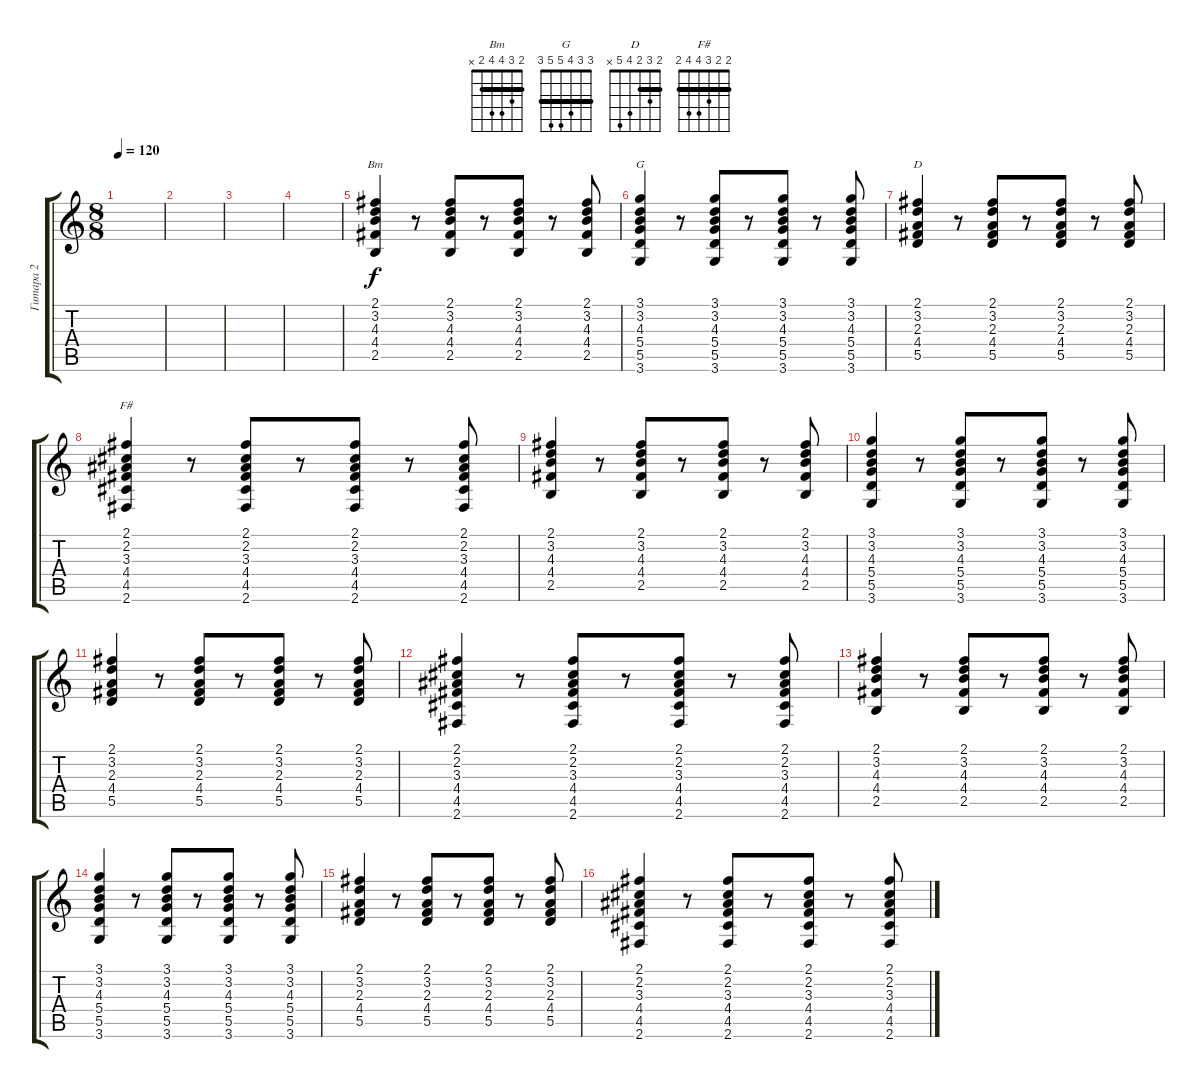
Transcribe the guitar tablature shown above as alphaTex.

\track ("Гитара 2" "Гитара 2") {instrument electricguitarjazz}
\staff {score tabs}
\tuning (E4 B3 G3 D3 A2 E2) {hide}
\chord ("Bm" 2 3 4 4 2 x) {barre 2}
\chord ("G" 3 3 4 5 5 3) {barre 3}
\chord ("D" 2 3 2 4 5 x) {barre 2}
\chord ("F#" 2 2 3 4 4 2) {barre 2}
\ts (8 8)
\tempo 120
\clef g2
\ks c
|
|
|
|
(2.1 3.2 4.3 4.4 2.5).4{ch "Bm"} r.8 (2.1 3.2 4.3 4.4 2.5).8 r.8 (2.1 3.2 4.3 4.4 2.5).8 r.8 (2.1 3.2 4.3 4.4 2.5).8 |
(3.1 3.2 4.3 5.4 5.5 3.6).4{ch "G"} r.8 (3.1 3.2 4.3 5.4 5.5 3.6).8 r.8 (3.1 3.2 4.3 5.4 5.5 3.6).8 r.8 (3.1 3.2 4.3 5.4 5.5 3.6).8 |
(2.1 3.2 2.3 4.4 5.5).4{ch "D"} r.8 (2.1 3.2 2.3 4.4 5.5).8 r.8 (2.1 3.2 2.3 4.4 5.5).8 r.8 (2.1 3.2 2.3 4.4 5.5).8 |
(2.1 2.2 3.3 4.4 4.5 2.6).4{ch "F#"} r.8 (2.1 2.2 3.3 4.4 4.5 2.6).8 r.8 (2.1 2.2 3.3 4.4 4.5 2.6).8 r.8 (2.1 2.2 3.3 4.4 4.5 2.6).8 |
(2.1 3.2 4.3 4.4 2.5).4 r.8 (2.1 3.2 4.3 4.4 2.5).8 r.8 (2.1 3.2 4.3 4.4 2.5).8 r.8 (2.1 3.2 4.3 4.4 2.5).8 |
(3.1 3.2 4.3 5.4 5.5 3.6).4 r.8 (3.1 3.2 4.3 5.4 5.5 3.6).8 r.8 (3.1 3.2 4.3 5.4 5.5 3.6).8 r.8 (3.1 3.2 4.3 5.4 5.5 3.6).8 |
(2.1 3.2 2.3 4.4 5.5).4 r.8 (2.1 3.2 2.3 4.4 5.5).8 r.8 (2.1 3.2 2.3 4.4 5.5).8 r.8 (2.1 3.2 2.3 4.4 5.5).8 |
(2.1 2.2 3.3 4.4 4.5 2.6).4 r.8 (2.1 2.2 3.3 4.4 4.5 2.6).8 r.8 (2.1 2.2 3.3 4.4 4.5 2.6).8 r.8 (2.1 2.2 3.3 4.4 4.5 2.6).8 |
(2.1 3.2 4.3 4.4 2.5).4 r.8 (2.1 3.2 4.3 4.4 2.5).8 r.8 (2.1 3.2 4.3 4.4 2.5).8 r.8 (2.1 3.2 4.3 4.4 2.5).8 |
(3.1 3.2 4.3 5.4 5.5 3.6).4 r.8 (3.1 3.2 4.3 5.4 5.5 3.6).8 r.8 (3.1 3.2 4.3 5.4 5.5 3.6).8 r.8 (3.1 3.2 4.3 5.4 5.5 3.6).8 |
(2.1 3.2 2.3 4.4 5.5).4 r.8 (2.1 3.2 2.3 4.4 5.5).8 r.8 (2.1 3.2 2.3 4.4 5.5).8 r.8 (2.1 3.2 2.3 4.4 5.5).8 |
(2.1 2.2 3.3 4.4 4.5 2.6).4 r.8 (2.1 2.2 3.3 4.4 4.5 2.6).8 r.8 (2.1 2.2 3.3 4.4 4.5 2.6).8 r.8 (2.1 2.2 3.3 4.4 4.5 2.6).8
